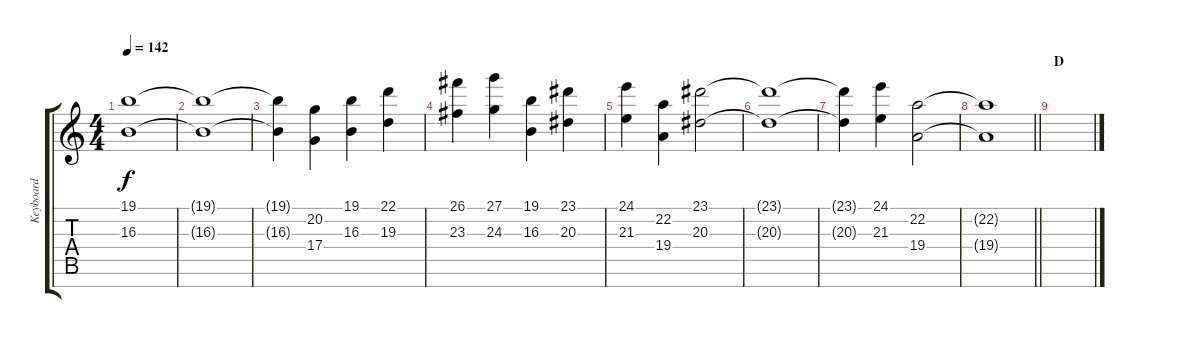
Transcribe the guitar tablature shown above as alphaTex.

\track ("Keyboard" "Keyboard") {instrument stringensemble1}
\staff {score tabs}
\tuning (E4 B3 G3 D3 A2 E2 B1) {hide}
\ts (4 4)
\tempo 142
\clef g2
\ks c
(19.1 16.3).1{dy f} |
(19.1{t} 16.3{t}).1 |
(19.1{t} 16.3{t}).4 (20.2 17.4).4 (19.1 16.3).4 (22.1 19.3).4 |
(26.1 23.3).4 (27.1 24.3).4 (19.1 16.3).4 (23.1 20.3).4 |
(24.1 21.3).4 (22.2 19.4).4 (23.1 20.3).2 |
(23.1{t} 20.3{t}).1 |
(23.1{t} 20.3{t}).4 (24.1 21.3).4 (22.2 19.4).2 |
\barLineRight lightlight
(22.2{t} 19.4{t}).1 |
\section ("" "D")
